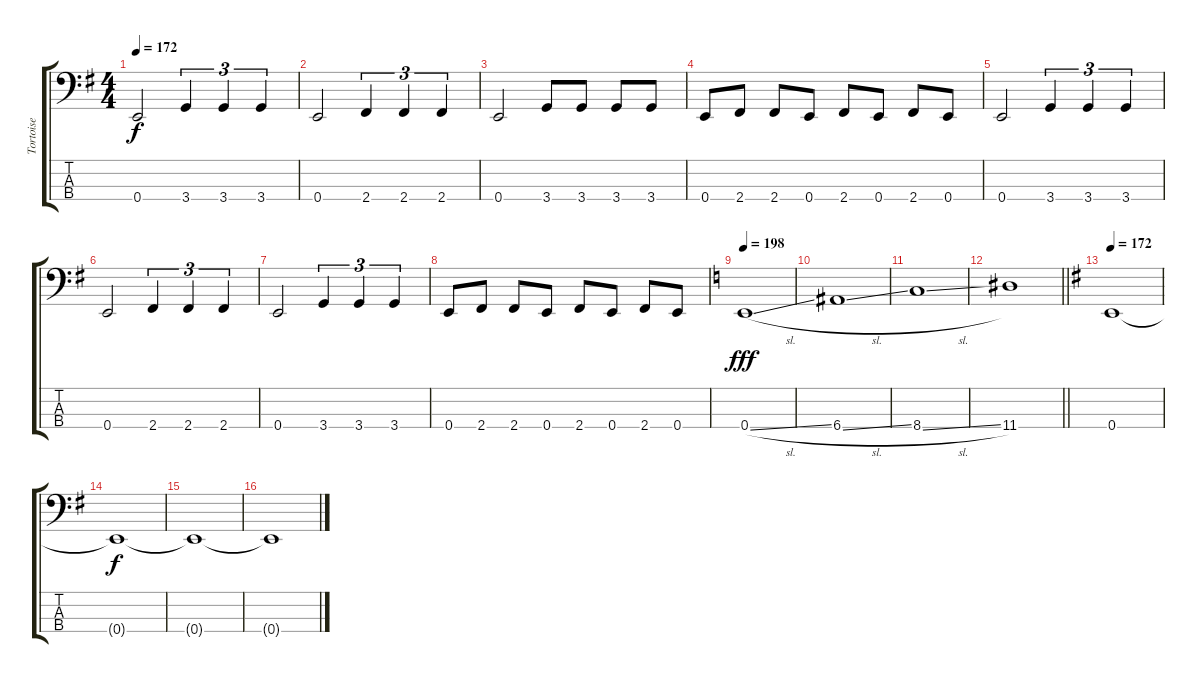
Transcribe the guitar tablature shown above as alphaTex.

\track ("Tortoise" "Tortoise") {instrument electricbassfinger}
\staff {score tabs}
\tuning (G2 D2 A1 E1) {hide}
\ts (4 4)
\section ("" "")
\tempo 172
\clef f4
\ks g
0.4.2{dy f} 3.4.4{tu (3 2)} 3.4.4{tu (3 2)} 3.4.4{tu (3 2)} |
0.4.2 2.4.4{tu (3 2)} 2.4.4{tu (3 2)} 2.4.4{tu (3 2)} |
0.4.2 3.4.8 3.4.8 3.4.8 3.4.8 |
0.4.8 2.4.8 2.4.8 0.4.8 2.4.8 0.4.8 2.4.8 0.4.8 |
0.4.2 3.4.4{tu (3 2)} 3.4.4{tu (3 2)} 3.4.4{tu (3 2)} |
0.4.2 2.4.4{tu (3 2)} 2.4.4{tu (3 2)} 2.4.4{tu (3 2)} |
0.4.2 3.4.4{tu (3 2)} 3.4.4{tu (3 2)} 3.4.4{tu (3 2)} |
0.4.8 2.4.8 2.4.8 0.4.8 2.4.8 0.4.8 2.4.8 0.4.8 |
\tempo 198
\ks c
0.4{sl}.1{dy fff} |
6.4{sl}.1 |
8.4{sl}.1 |
\barLineRight lightlight
11.4.1 |
\section ("" "")
\tempo 172
\ks g
0.4.1 |
0.4{t}.1{dy f} |
0.4{t}.1{volume 4} |
0.4{t}.1
